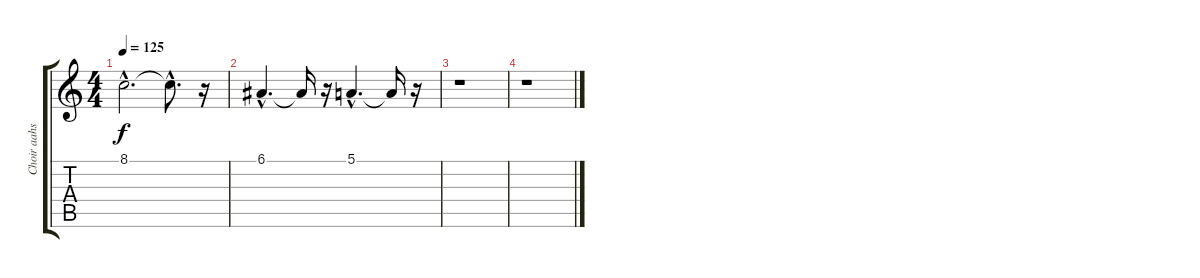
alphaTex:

\track ("Choir aahs" "Choir aahs") {instrument pad4choir}
\staff {score tabs}
\tuning (E4 B3 G3 D3 A2 E2) {hide}
\ts (4 4)
\tempo 125
\clef g2
\ks c
8.1{hac t}.2{d dy f} 8.1{hac t}.8{d} r.16 |
6.1{hac}.4{d} 6.1{t}.16 r.16 5.1{hac}.4{d} 5.1{t}.16 r.16 |
r.1 |
r.1
